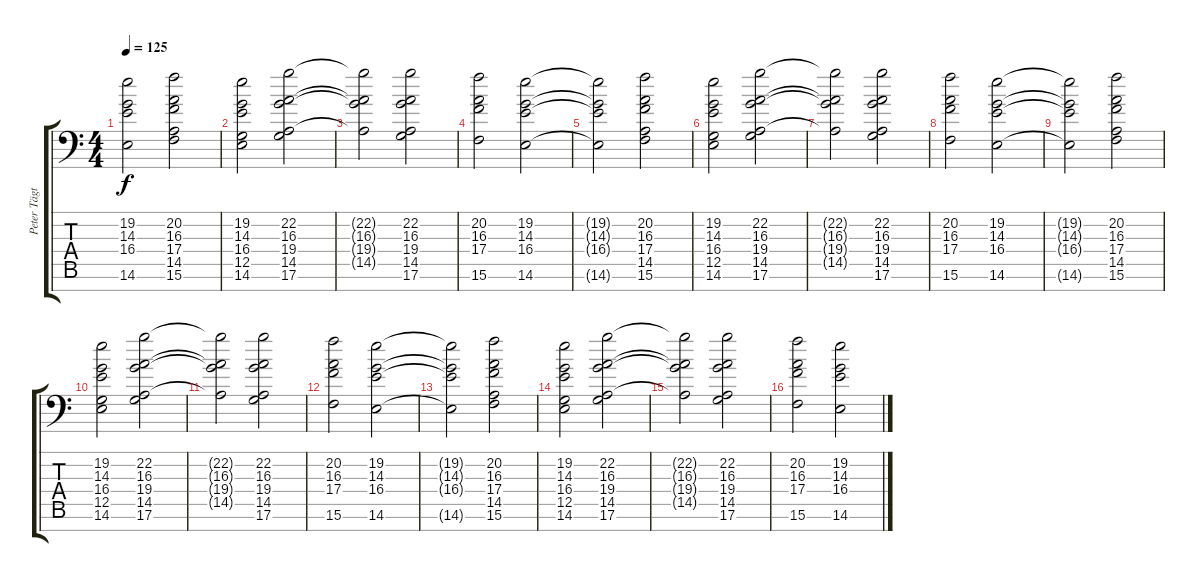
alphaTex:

\track ("Peter Tägtgren (Keyboard II)" "Peter Tägt") {instrument choiraahs}
\staff {score tabs}
\tuning (D4 A3 F3 C3 G2 D2 A1) {hide}
\ts (4 4)
\tempo 125
\clef f4
\ks c
(19.2{t} 14.3{t} 16.4{t} 14.6{t}).2{dy f} (20.2 16.3 17.4 14.5 15.6).2 |
(19.2 14.3 16.4 12.5 14.6).2 (22.2 16.3 19.4 14.5 17.6).2 |
(22.2{t} 16.3{t} 19.4{t} 14.5{t}).2 (22.2 16.3 19.4 14.5 17.6).2 |
(20.2 16.3 17.4 15.6).2 (19.2 14.3 16.4 14.6).2 |
(19.2{t} 14.3{t} 16.4{t} 14.6{t}).2 (20.2 16.3 17.4 14.5 15.6).2 |
(19.2 14.3 16.4 12.5 14.6).2 (22.2 16.3 19.4 14.5 17.6).2 |
(22.2{t} 16.3{t} 19.4{t} 14.5{t}).2 (22.2 16.3 19.4 14.5 17.6).2 |
(20.2 16.3 17.4 15.6).2 (19.2 14.3 16.4 14.6).2 |
(19.2{t} 14.3{t} 16.4{t} 14.6{t}).2 (20.2 16.3 17.4 14.5 15.6).2 |
(19.2 14.3 16.4 12.5 14.6).2 (22.2 16.3 19.4 14.5 17.6).2 |
(22.2{t} 16.3{t} 19.4{t} 14.5{t}).2 (22.2 16.3 19.4 14.5 17.6).2 |
(20.2 16.3 17.4 15.6).2 (19.2 14.3 16.4 14.6).2 |
(19.2{t} 14.3{t} 16.4{t} 14.6{t}).2 (20.2 16.3 17.4 14.5 15.6).2 |
(19.2 14.3 16.4 12.5 14.6).2 (22.2 16.3 19.4 14.5 17.6).2 |
(22.2{t} 16.3{t} 19.4{t} 14.5{t}).2 (22.2 16.3 19.4 14.5 17.6).2 |
(20.2 16.3 17.4 15.6).2 (19.2 14.3 16.4 14.6).2
